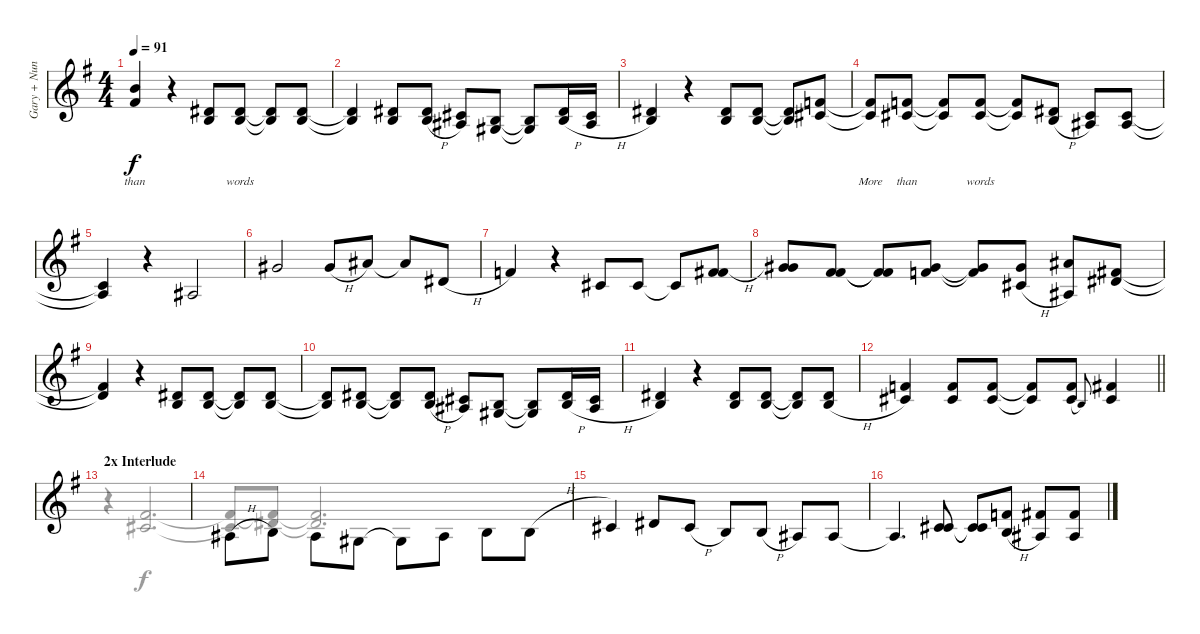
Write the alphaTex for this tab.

\track ("Gary + Nuno" "Gary + Nun") {instrument frenchhorn}
\staff {score}
\tuning (Eb4 Bb3 Gb3 Db3 Ab2 Eb2) {hide}
\voice
\ts (4 4)
\tempo 91
\clef g2
\ks g
(8.1{t} 8.2{t}).4{lyrics (0 "than") lyrics (1 "") lyrics (2 "") lyrics (3 "") lyrics (4 "") dy f} r.4 (0.1 1.2).8{lyrics (0 "") lyrics (1 "") lyrics (2 "") lyrics (3 "") lyrics (4 "")} (0.1 1.2).8{lyrics (0 "words") lyrics (1 "") lyrics (2 "") lyrics (3 "") lyrics (4 "")} (0.1{t} 1.2{t}).8{lyrics (0 "") lyrics (1 "") lyrics (2 "") lyrics (3 "") lyrics (4 "")} (0.1 1.2).8{lyrics (0 "") lyrics (1 "") lyrics (2 "") lyrics (3 "") lyrics (4 "")} |
(0.1{t} 1.2{t}).4{lyrics (0 "") lyrics (1 "") lyrics (2 "") lyrics (3 "") lyrics (4 "")} (0.1 5.3).8{lyrics (0 "") lyrics (1 "") lyrics (2 "") lyrics (3 "") lyrics (4 "")} (5.2{h} 5.3{h}).8{lyrics (0 "") lyrics (1 "") lyrics (2 "") lyrics (3 "") lyrics (4 "")} (3.2 4.3).8{lyrics (0 "") lyrics (1 "") lyrics (2 "") lyrics (3 "") lyrics (4 "")} (1.2 2.3).8{lyrics (0 "") lyrics (1 "") lyrics (2 "") lyrics (3 "") lyrics (4 "")} (1.2{t} 2.3{t}).8{lyrics (0 "") lyrics (1 "") lyrics (2 "") lyrics (3 "") lyrics (4 "")} (5.2{h} 5.3{h}).16{lyrics (0 "") lyrics (1 "") lyrics (2 "") lyrics (3 "") lyrics (4 "")} (3.2{h} 4.3{h}).16{lyrics (0 "") lyrics (1 "") lyrics (2 "") lyrics (3 "") lyrics (4 "")} |
(5.2 5.3).4{lyrics (0 "") lyrics (1 "") lyrics (2 "") lyrics (3 "") lyrics (4 "")} r.4 (5.2 5.3).8{lyrics (0 "") lyrics (1 "") lyrics (2 "") lyrics (3 "") lyrics (4 "")} (5.2 5.3).8{lyrics (0 "") lyrics (1 "") lyrics (2 "") lyrics (3 "") lyrics (4 "")} (5.2{t} 5.3{t}).8{lyrics (0 "") lyrics (1 "") lyrics (2 "") lyrics (3 "") lyrics (4 "")} (7.2 7.3).8{lyrics (0 "") lyrics (1 "") lyrics (2 "") lyrics (3 "") lyrics (4 "")} |
(7.2{t} 7.3{t}).8{lyrics (0 "More") lyrics (1 "") lyrics (2 "") lyrics (3 "") lyrics (4 "")} (7.2 7.3).8{lyrics (0 "than") lyrics (1 "") lyrics (2 "") lyrics (3 "") lyrics (4 "")} (7.2{t} 7.3{t}).8{lyrics (0 "") lyrics (1 "") lyrics (2 "") lyrics (3 "") lyrics (4 "")} (7.2 7.3).8{lyrics (0 "words") lyrics (1 "") lyrics (2 "") lyrics (3 "") lyrics (4 "")} (7.2{t} 7.3{t}).8 (5.2{h} 5.3{h}).8 (3.2 4.3).8 (3.2 4.3).8 |
(3.2{t} 4.3{t}).4 r.4 0.2.2 |
5.1.2 5.1{h}.8 7.1.8 7.1{t}.8 0.1{h}.8 |
2.1.4 r.4 3.2.8 3.2.8 3.2{t}.8 (3.1{h} 8.2{h}).8 |
(5.1 10.2).8 (3.1 8.2).8 (3.1{t} 8.2{t}).8 (5.1 7.2).8 (5.1{t} 7.2{t}).8 (5.1{h} 7.3{h}).8 (7.1 4.3).8 (3.1 5.2).8 |
(3.1{t} 5.2{t}).4 r.4 (0.1 1.2).8 (0.1 1.2).8 (0.1{t} 1.2{t}).8 (0.1 1.2).8 |
(0.1{t} 1.2{t}).8 (0.1 1.2).8 (0.1{t} 1.2{t}).8 (5.2{h} 5.3{h}).8 (3.2 4.3).8 (1.2 2.3).8 (1.2{t} 2.3{t}).8 (5.2{h} 5.3{h}).16 (3.2{h} 4.3{h}).16 |
(5.2 5.3).4 r.4 (5.2 5.3).8 (5.2 5.3).8 (5.2{t} 5.3{t}).8 (5.2{h} 5.3{h}).8 |
\barLineRight lightlight
(7.2 7.3).4 (7.2 7.3).8 (7.2 7.3).8 (7.2{t} 7.3{t}).8 (7.2{h} 7.3{h}).8 5.3.8{gr onbeat} (8.2 7.3).4 |
\section ("" "2x Interlude")
|
4.3{h}.8{beam Down} 5.3.8{beam Down} 4.3.8{beam Down} 2.3.8{beam Down} 2.3{t}.8{beam Down} 4.3.8{beam Down} 5.3.8{beam Down} 5.3{h}.8{beam Down} |
7.3.4 9.3.8 7.3{h}.8 5.3.8 5.3{h}.8 4.3.8 4.3.8 |
4.3{t}.4{d} (3.2 7.3).8 (3.2{t} 7.3{t}).8 (2.1{h} 5.3{h}).8 (3.1 4.3).8 (3.1 4.3).8
\voice
\clef g2
\ottava regular
\simile none
\ks g
|
|
|
|
|
|
|
|
|
|
|
\barLineRight lightlight
|
r.4 (3.1 3.2).2{d beam Up} |
(3.1{t} 3.2{t}).8{beam Up} (3.1{t} 5.2).8{beam Up} (3.1{t} 5.2{t}).2{d beam Up} |
|
